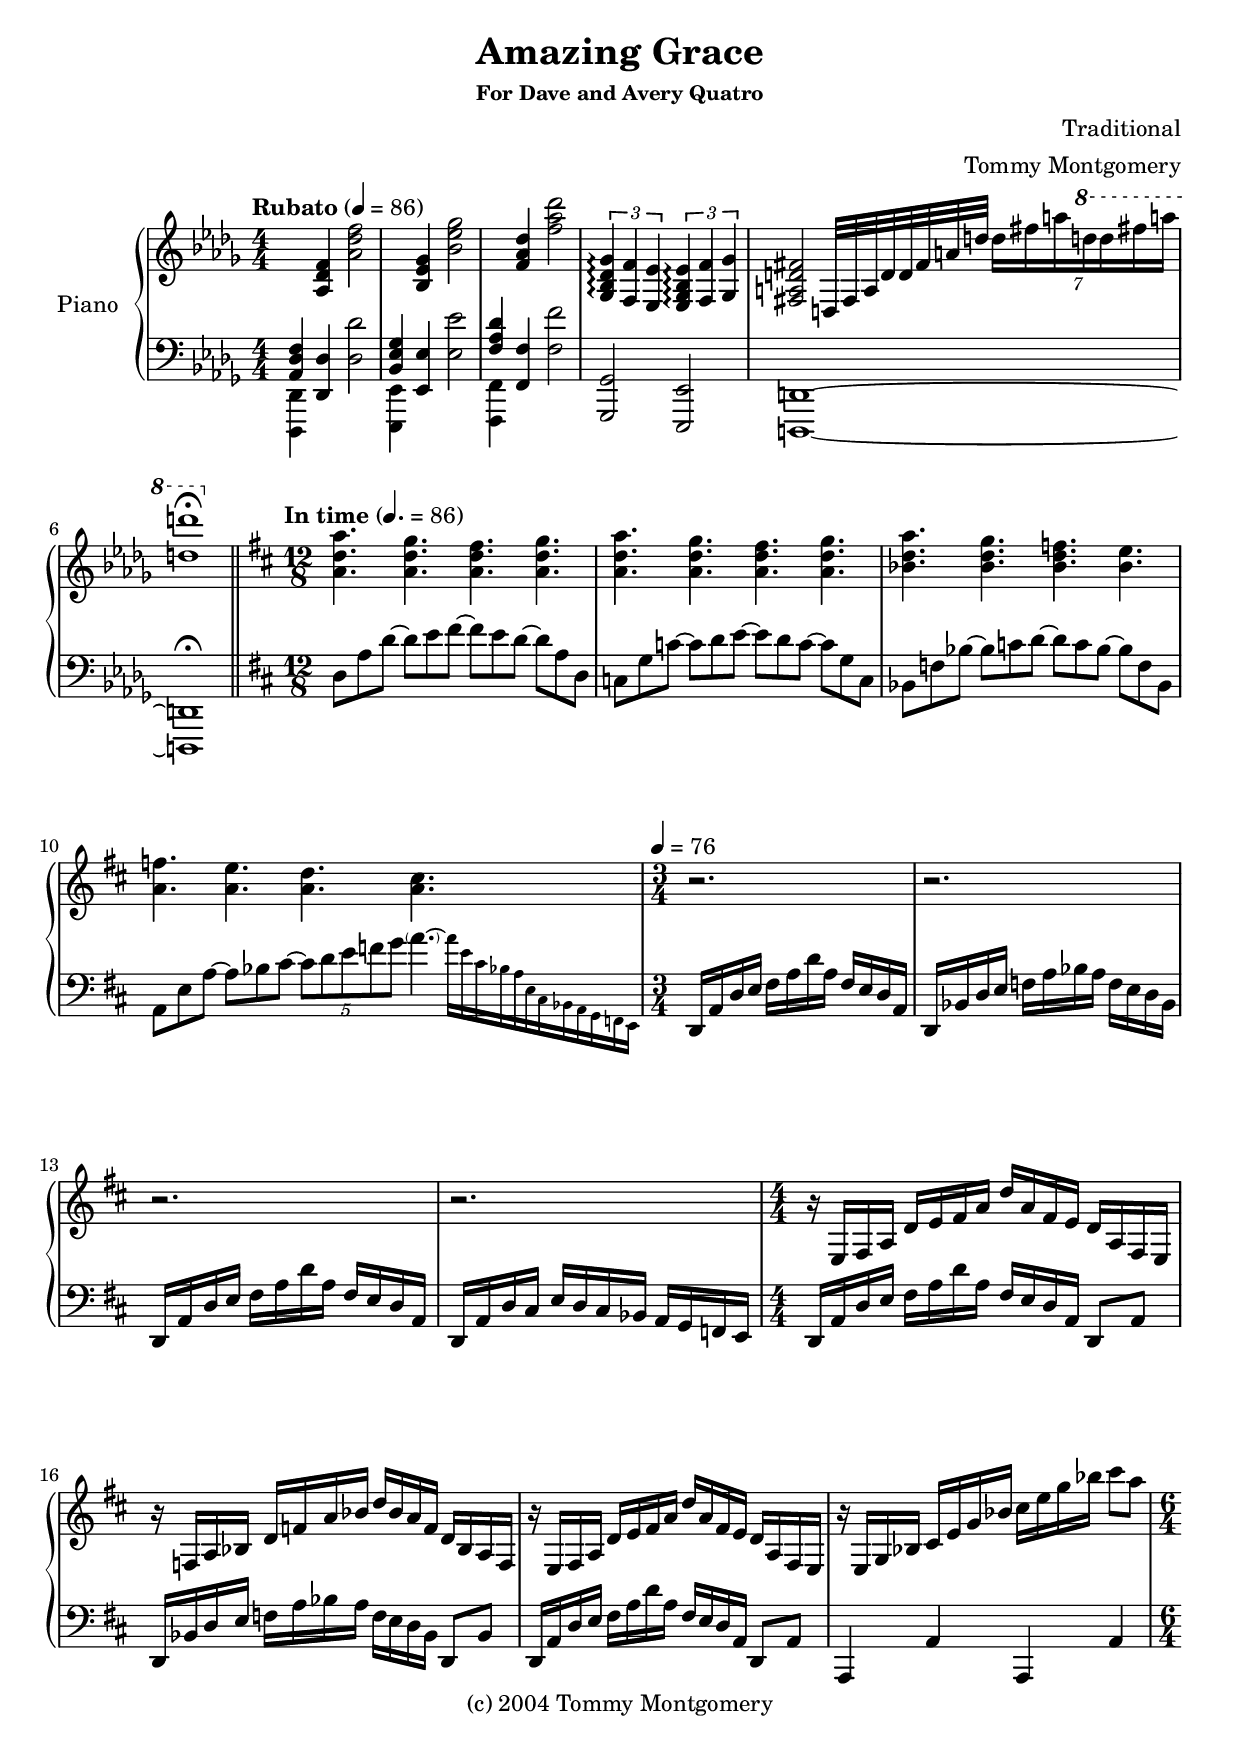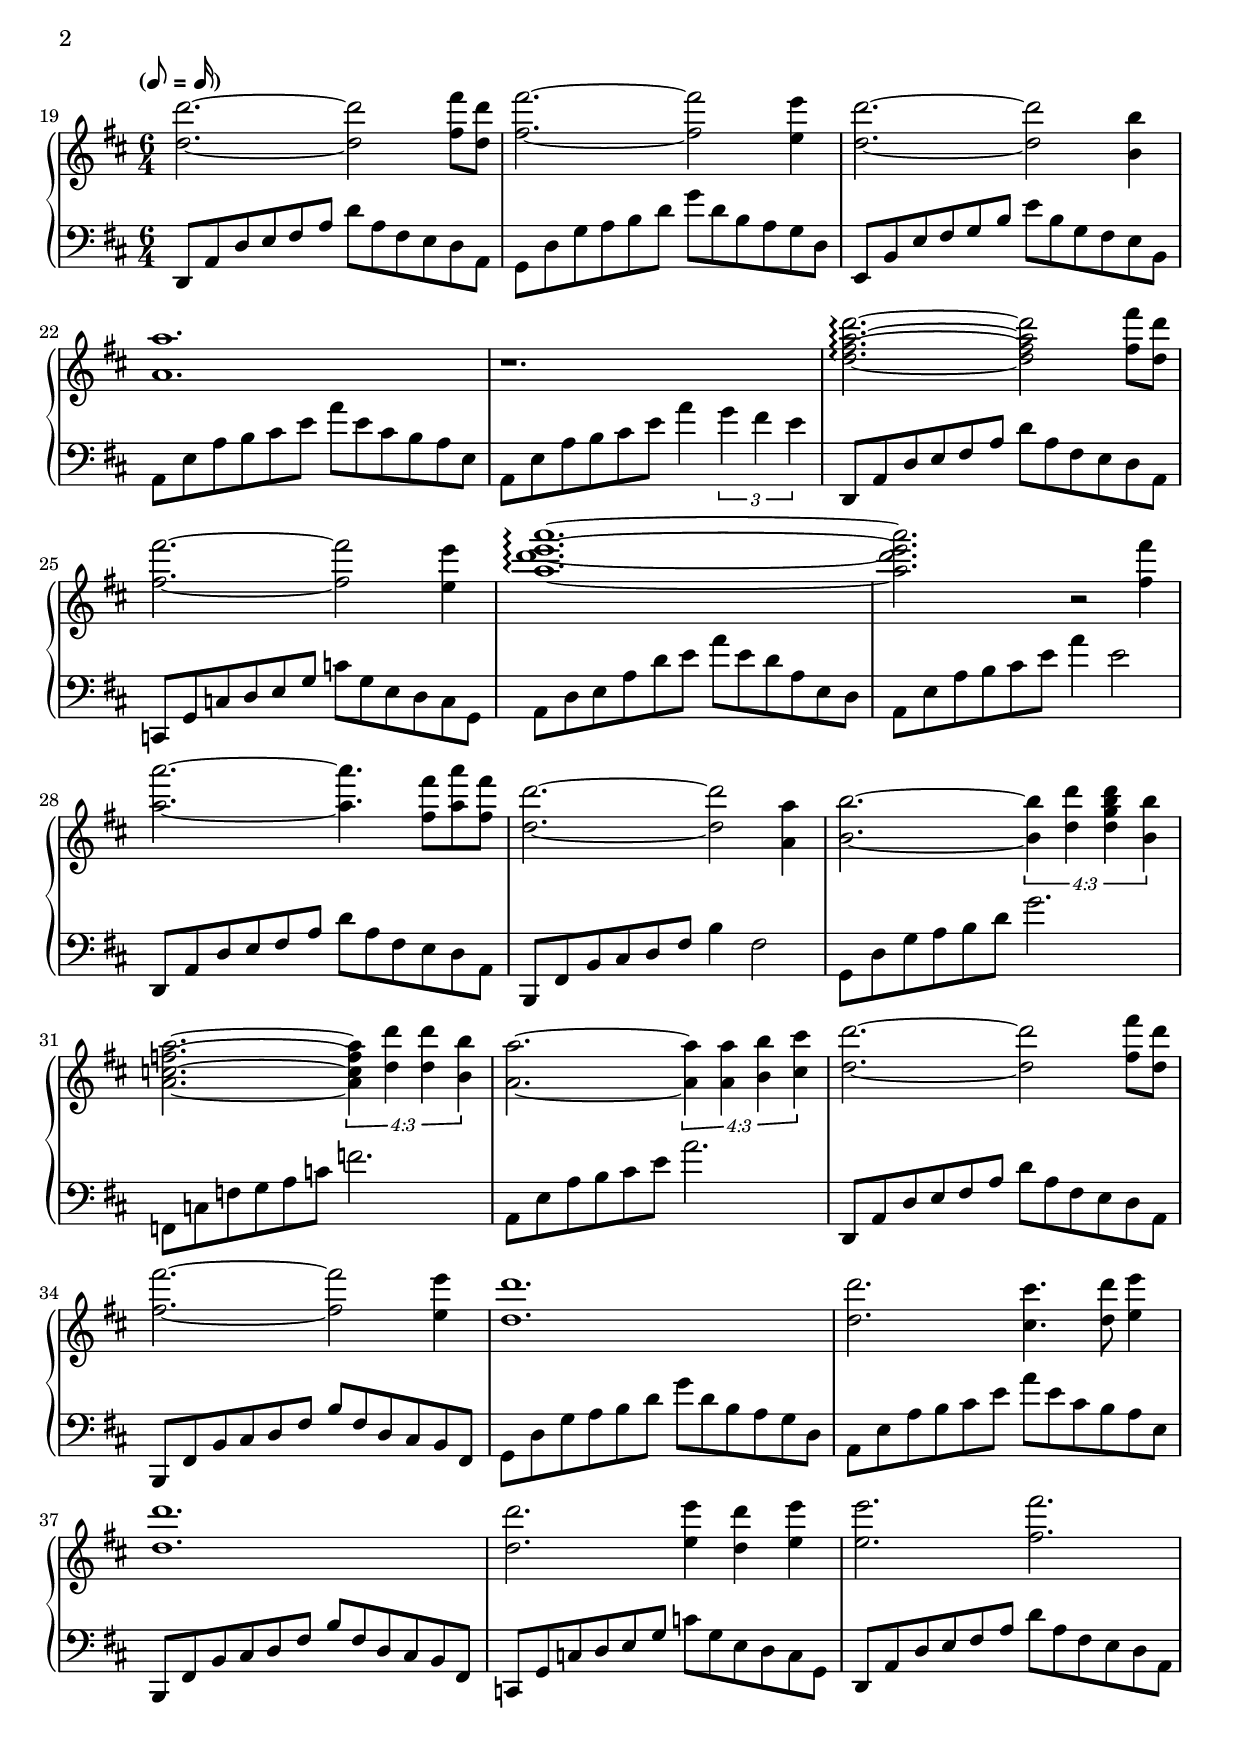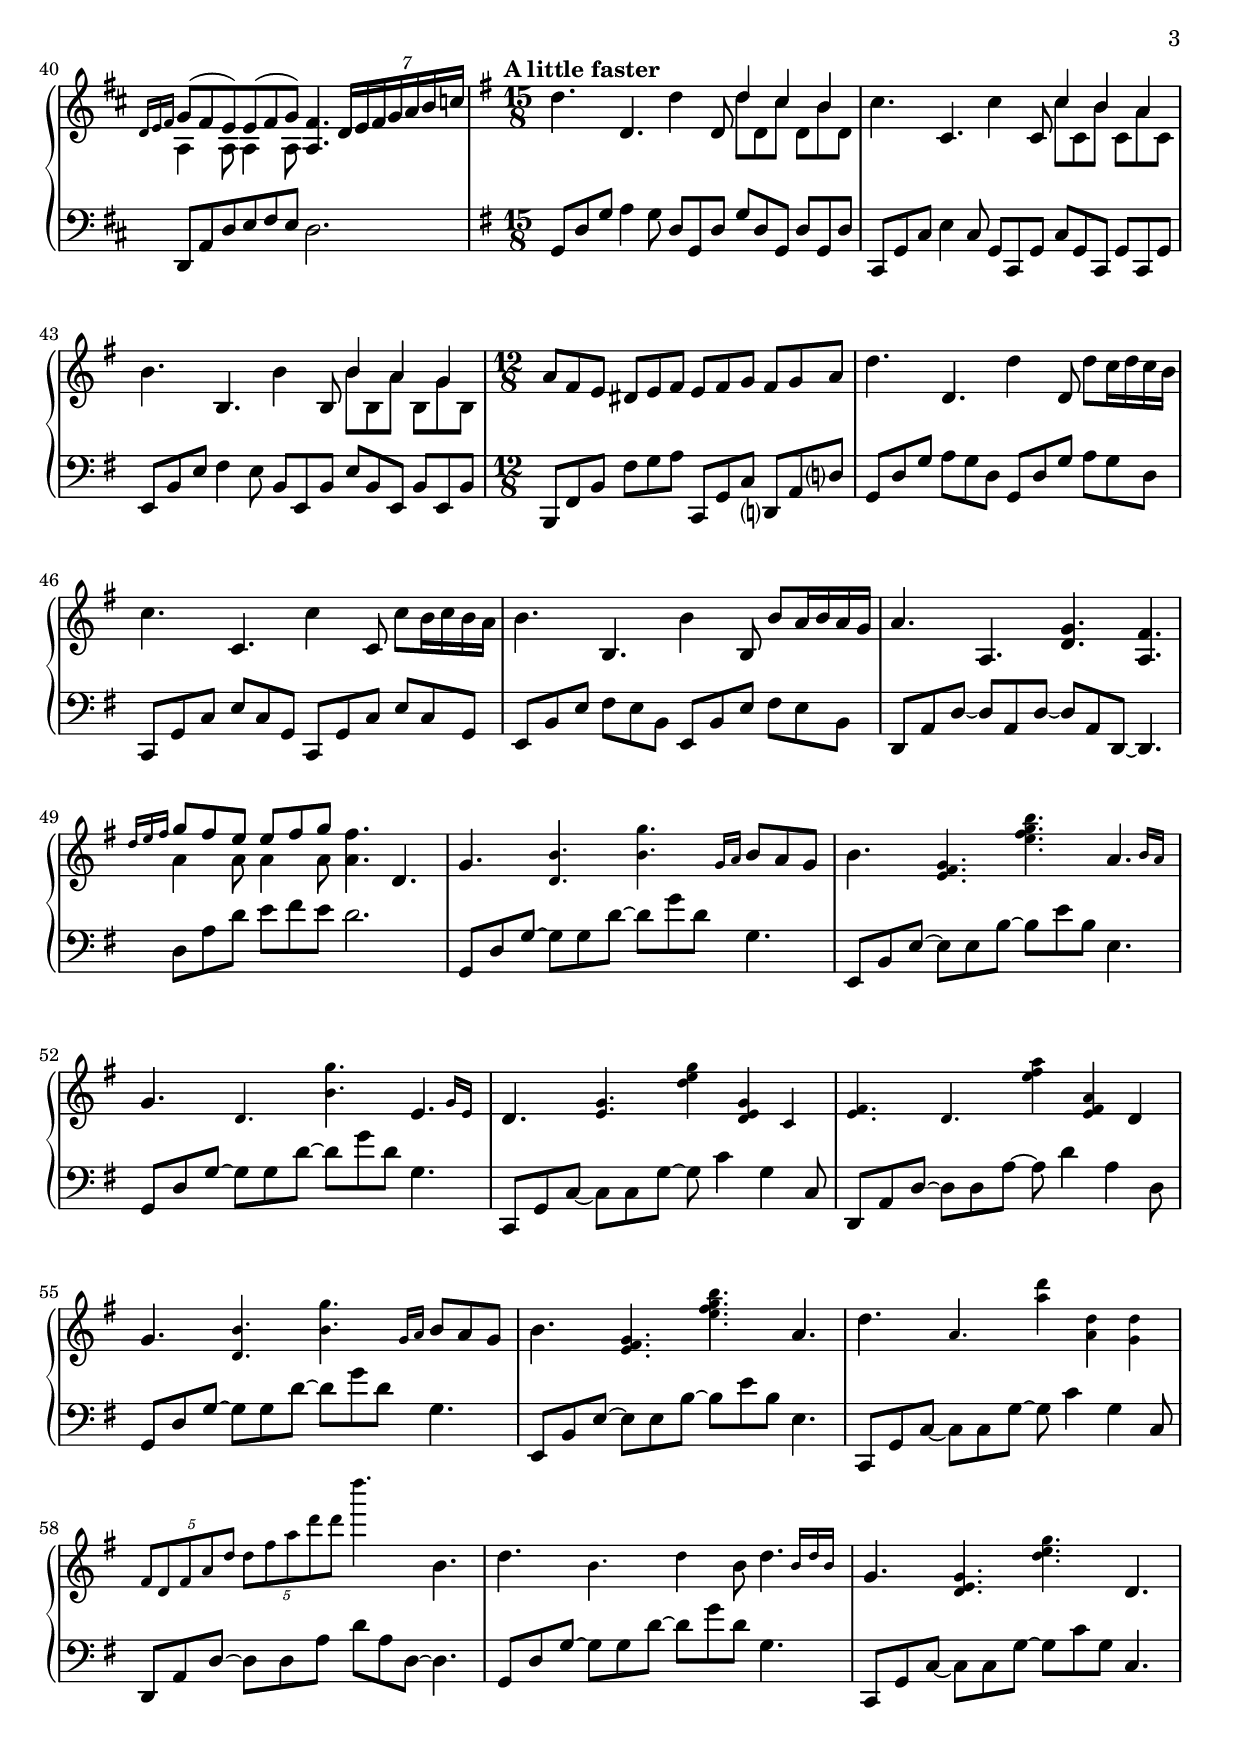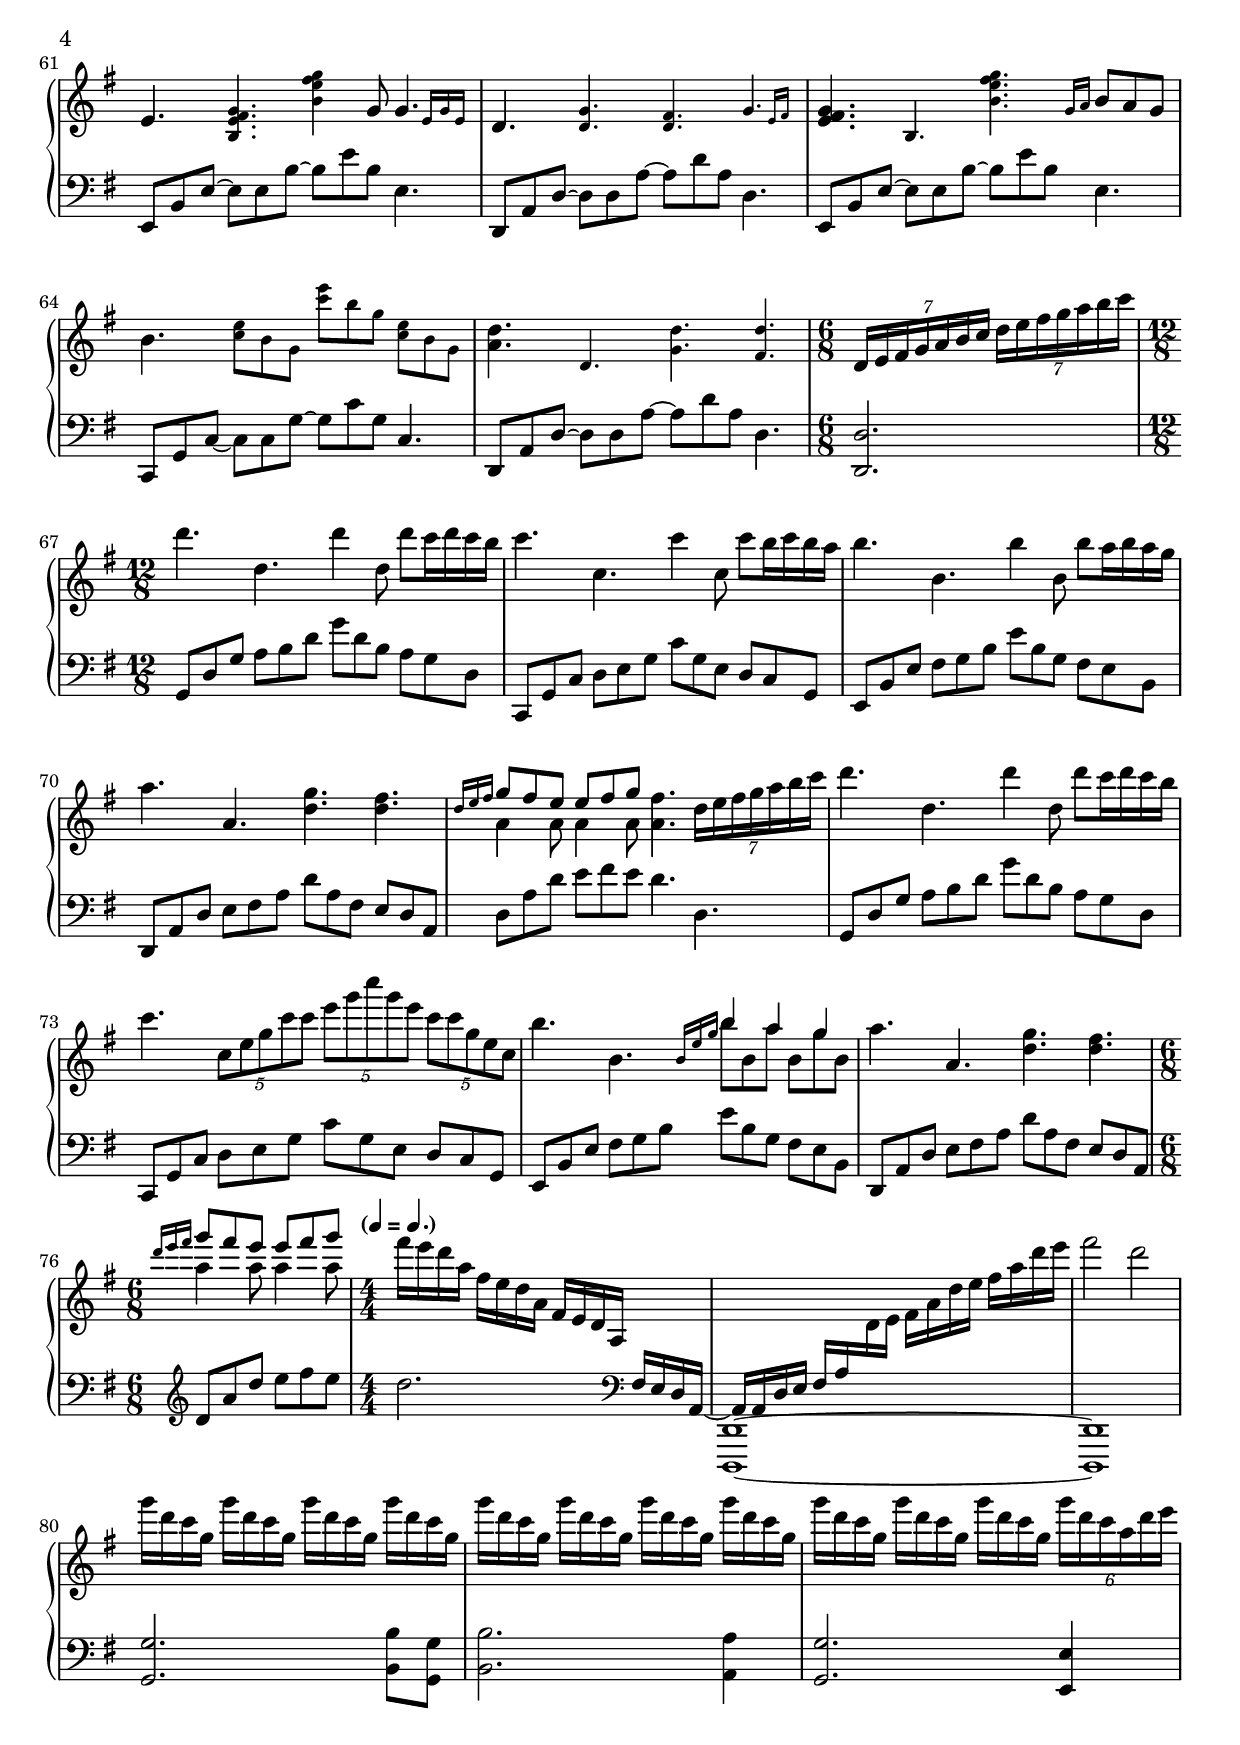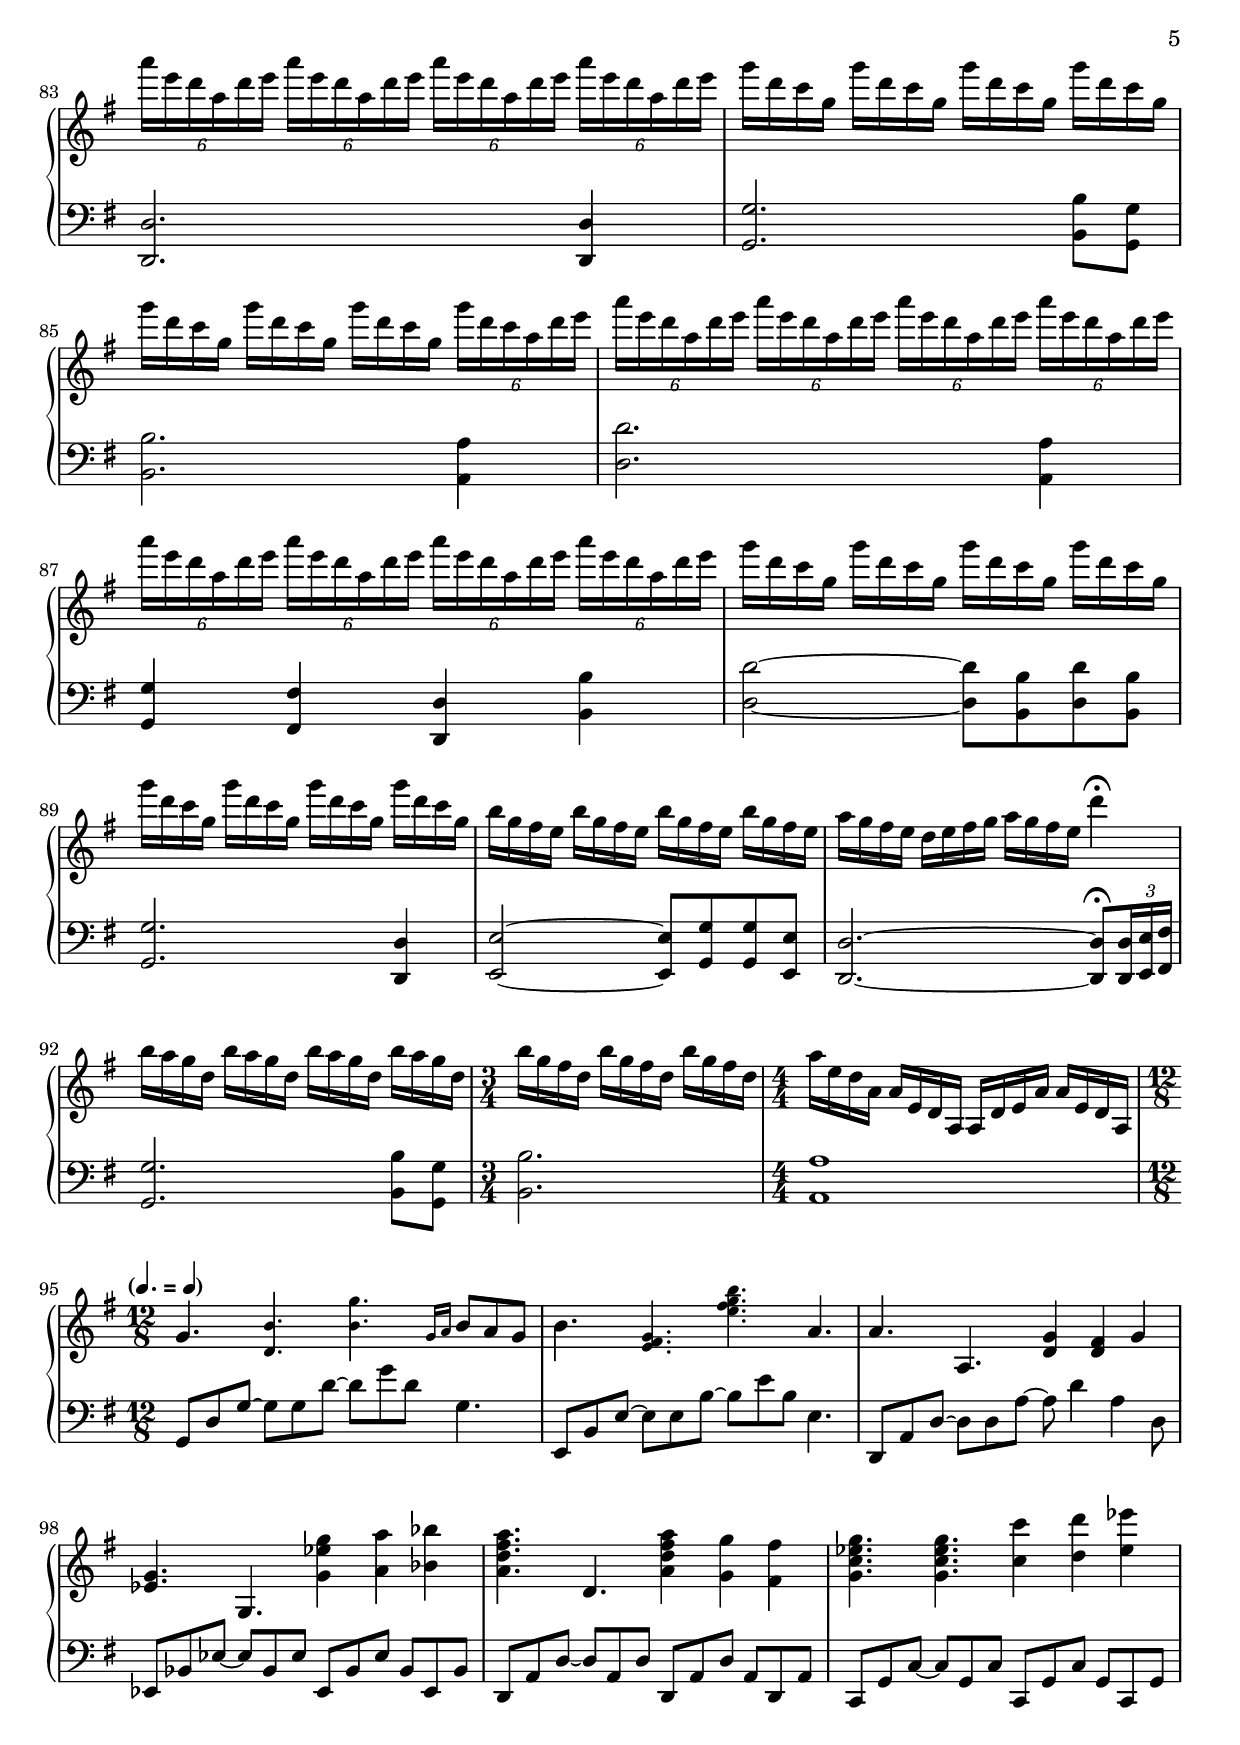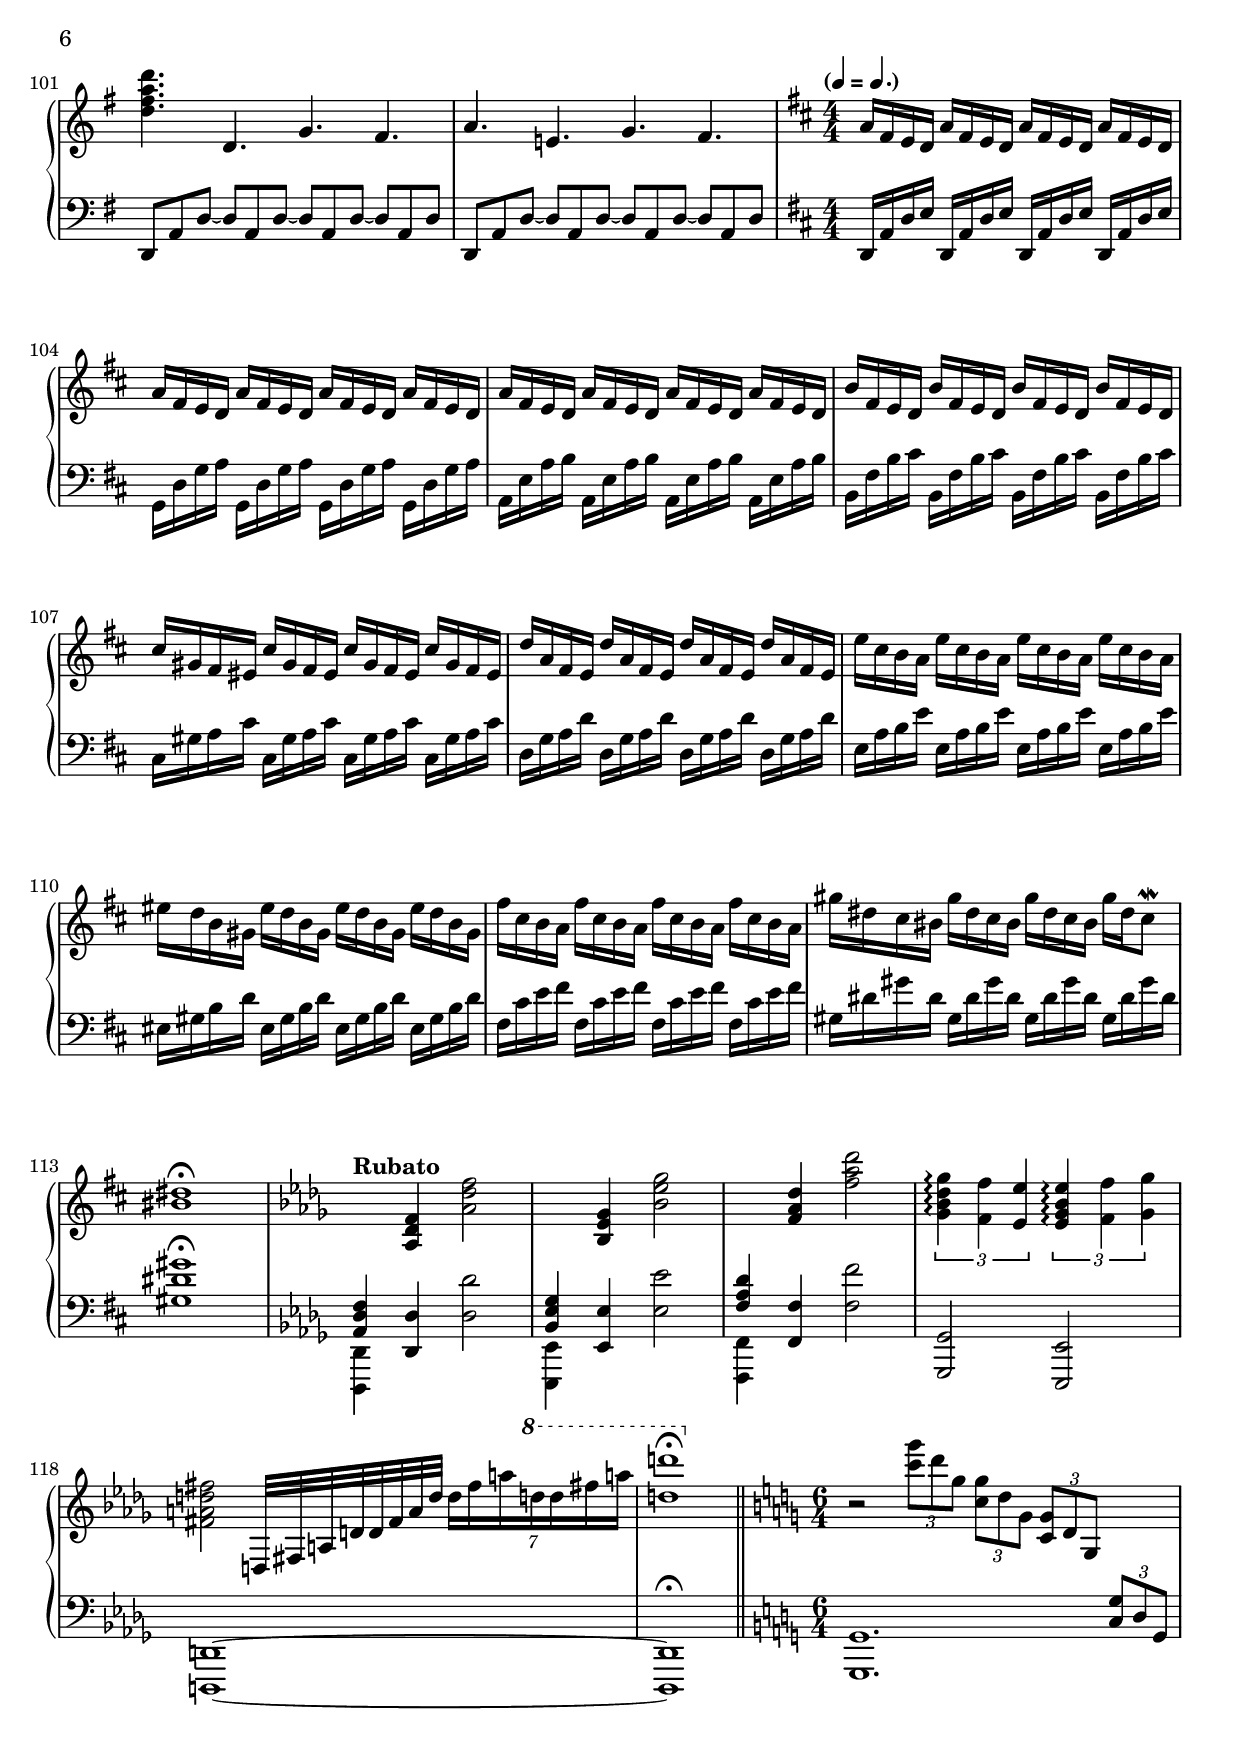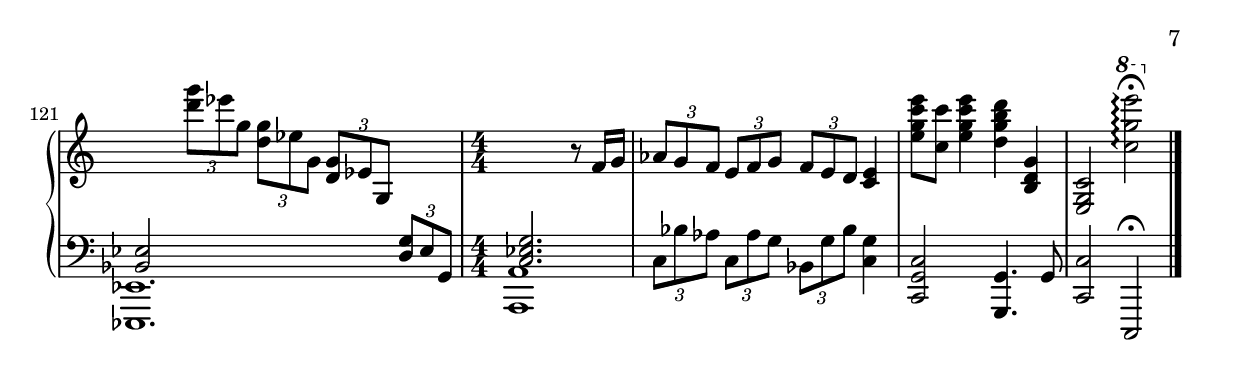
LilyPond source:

\version "2.18.0"
\language "english"

\header {
  title = "Amazing Grace"
  subsubtitle = "For Dave and Avery Quatro"
  composer = "Traditional"
  arranger = "Tommy Montgomery"
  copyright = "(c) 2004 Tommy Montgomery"
}

global = {
  \key df \major
  \time 4/4
  \set Staff.printKeyCancellation = ##f
  \numericTimeSignature
  \override TupletBracket #'bracket-visibility = #'if-no-beam
  \set Score.connectArpeggios = ##t
}

lhArpeggio = \relative c, {
  d8 a' d e fs a d a fs e d a
}
lhArpeggioShort = \relative c, {
  d8 a' d e fs a d4 a2 |
}

lhArpeggioShortest = \relative c, {
  d8 a' d e fs a d2. |
}

lhBrokenFifths = \relative c {
  g8 d' g ~ g g d' ~ d g d g,4. |
}

dMajorScale = { cs d e fs g a b }
gMajorScale = { d e fs g a b c }

introR = \relative c {
  \tempo "Rubato" 4 = 86
  \change Staff = "left" <af df f>4 \change Staff = "right" <af' df f>  <af' df f>2 |
  \change Staff = "left" \override Stem #'direction = #UP <bf,, ef gf>4 \revert Stem #'direction \change Staff = "right" <bf' ef gf> <bf' ef gf>2 |
  \change Staff = "left" \override Stem #'direction = #UP <f, af df>4 \revert Stem #'direction \change Staff = "right" <f' af df> <f' af df>2 |
  \times 2/3 { <gf,, bf df gf>4\arpeggio <f f'> <ef ef'> } \times 2/3 { <ef gf bf ef>\arpeggio <f f'> <gf gf'> } |

  <fs a d fs>2 d32 fs a d d fs a d \times 4/7 { d16 fs a \ottava #'1 d d fs a } |
  <d, d'>1\fermata \bar "||" |

  \time 12/8
  \key d \major
  \tempo "In time" 4. = 86

  \ottava #'0 <a, d a'>4. <a d g> <a d fs> <a d g> |
  <a d a'> <a d g> <a d fs> <a d g> |
  <bf d a'> <bf d g> <bf d f> <bf e> |
  <a f'> <a e'> <a d> <a cs> \noBreak \bar "" \cadenzaOn s2 s4 \cadenzaOff \bar "|" |

  \time 3/4
  \repeat unfold 4 r2.

  \time 4/4
  r16 e, fs a d e fs a d a fs e d a fs e |
  r f a bf d f a bf d bf a f d bf a f |
  r e fs a d e fs a d a fs e d a fs e |
  r e g bf cs e g bf cs e g bf cs8 a |
}

introL = \relative c,, {
  \override Stem #'direction = #DOWN <df df'>4 \revert Stem #'direction <df' df'> <df' df'>2 |
  \override Stem #'direction = #DOWN <ef,, ef'>4 \revert Stem #'direction <ef' ef'> <ef' ef'>2 |
  \override Stem #'direction = #DOWN <f,, f'>4 \revert Stem #'direction <f' f'> <f' f'>2 |
  <gf,, gf'>2 <ef ef'> |

  <d d'>1 ~ |
  <d d'>\fermata |

  \time 12/8
  \key d \major

  d''8 a' d ~ d e fs ~ fs e d ~ d a d, |
  c g' c ~ c d e ~ e d c ~ c g c, |
  bf f' bf ~ bf c d ~ d c bf ~ bf f bf, |
  a e' a ~ a bf cs ~ \times 3/5 { cs d e f g }
  \parenthesize a4. ~ \teeny a16[ e cs bf a e cs bf a g f e] \normalsize \cadenzaOff \bar "|" |

  \time 3/4
  \tempo 4 = 76
  d16 a' d e fs a d a fs e d a |
  d, bf' d e f a bf a f e d bf |
  d, a' d e fs a d a fs e d a |
  d, a' d cs e d cs bf a g f e |

  \time 4/4
  d a' d e fs a d a fs e d a d,8 a' |
  d,16 bf' d e f a bf a f e d bf d,8 bf' |
  d,16 a' d e fs a d a fs e d a d,8 a' |
  a,4 a' a, a' |
}

firstThemeR = \relative c'' {
  \time 6/4
  \set Score.tempoHideNote = ##t
  \tempo \markup {
    \concat {
      (
      \smaller \general-align #Y #DOWN \note #"8" #1
      " = "
      \smaller \general-align #Y #DOWN \note #"16" #1
      )
    }
  } 2. = 50

  <d d'>2. ~ q2 <fs fs'>8 <d d'> |
  <fs fs'>2. ~ q2 <e e'>4 |
  <d d'>2. ~ q2 <b b'>4 |
  <a a'>1. |
  r1. |

  <d fs a d>2.\arpeggio ~ q2 <fs fs'>8 <d d'> |
  <fs fs'>2. ~ q2 <e e'>4 |
  <a d e a>1.\arpeggio ~ |
  q2. r2 <fs fs'>4 |

  <a a'>2. ~ q4. <fs fs'>8 <a a'> <fs fs'> |
  <d d'>2. ~ q2 <a a'>4 |
  \override TupletNumber #'text = #tuplet-number::calc-fraction-text
  <b b'>2. ~ \times 3/4 { q4 <d d'> <d g b d> <b b'> } |
  <a c f a>2. ~ \times 3/4 { q4 <d d'> q <b b'> } |
  <a a'>2. ~ \times 3/4 { q4 q <b b'> <cs cs'> } |
  \revert TupletNumber #'text

  <d d'>2. ~ q2 <fs fs'>8 <d d'> |
  <fs fs'>2. ~ q2 <e e'>4 |
  <d d'>1. |
  <d d'>2. <cs cs'>4. <d d'>8 <e e'>4 |
  <d d'>1. |
  <d d'>2. <e e'>4 <d d'> <e e'> |
  <e e'>2. <fs fs'> |
  \grace { d,16[ e fs] } << { g8( fs e) e( fs g) } \\ { a,4 a8 a4 a8 } >> <a fs'>4. \times 6/7 { d16 e fs g a b c } |
}

firstThemeL = \relative c, {
  \lhArpeggio |
  \transpose d g \lhArpeggio |
  \modalTranspose d e \dMajorScale \lhArpeggio |
  \transpose d a \lhArpeggio |
  a'8 e' a b cs e a4 \times 2/3 { g fs e } |

  \lhArpeggio |
  \transpose d c \lhArpeggio |
  a,,8 d e a d e a e d a e d |
  \transpose d a \lhArpeggioShort |

  \lhArpeggio |
  \modalTranspose d b, \dMajorScale \lhArpeggioShort |
  \transpose d g \lhArpeggioShortest |
  \transpose d f \lhArpeggioShortest |
  \transpose d a \lhArpeggioShortest |

  \lhArpeggio |
  \modalTranspose d b, \dMajorScale \lhArpeggio |
  \transpose d g \lhArpeggio |
  \transpose d a \lhArpeggio |
  \modalTranspose d b, \dMajorScale \lhArpeggio |
  \transpose d c \lhArpeggio |
  \lhArpeggio |
  d,8 a' d e fs e d2. |
}

firstInterludeR = \relative c'' {
  \key g \major
  \time 15/8
  \tempo "A little faster" 4. = 112

  d4. d, d'4 d,8 << { d'4 c b } \\ { d8 d, c' d, b' d, } >> |
  c'4. c, c'4 c,8 << { c'4 b a } \\ { c8 c, b' c, a' c, } >> |
  b'4. b, b'4 b,8 << { b'4 a g } \\ { b8 b, a' b, g' b, } >> |
  \time 12/8 a'8 fs e ds e fs e fs g fs g a |

  d4. d, d'4 d,8 d' c16 d c b |
  c4. c, c'4 c,8 c' b16 c b a |
  b4. b, b'4 b,8 b' a16 b a g |
  a4. a, <d g> <a fs'> |
  \grace { d'16[ e fs] } << { g8 fs e e fs g } \\ { a,4 a8 a4 a8 } >> <a fs'>4. d, |
}

firstInterludeL = \relative c, {
  \key g \major
  g'8 d' g a4 g8 d g, d' g d g, d' g, d' |
  c,8 g' c e4 c8 g c, g' c g c, g' c, g' |
  e8 b' e fs4 e8 b e, b' e b e, b' e, b' |
  b,8 fs' b fs' g a c,, g' c d,? a' d? |

  g,8 d' g a g d g, d' g a g d |
  c, g' c e c g c, g' c e c g |
  e b' e fs e b e, b' e fs e b |
  d, a' d ~ d a d ~ d a d, ~ d4. |
  d'8 a' d e fs e d2. |
}

secondThemeR = \relative c'' {
  g4. \tiny <d b'> <b' g'> \normalsize \grace { g16[ a] } b8 a g |
  b4. \tiny <e, fs g> <e' fs g b> \normalsize \afterGrace a, { b16[ a] } |
  g4. \tiny d <b' g'> \normalsize \afterGrace e, { g16[ e] } |
  d4. \tiny <g e> <d' g e>4 <d, g e> c |
  <e fs>4. d <e' fs a>4 <e, fs a> \normalsize d |

  g4. \tiny <d b'> <b' g'> \normalsize \grace { g16[ a] } b8 a g |
  b4. \tiny <e, fs g> <e' fs g b> \normalsize a, |
  d4. \tiny a <a' d>4 <a, d> <g d'> |
  \times 3/5 { fs8 d fs a d } \times 3/5 { d fs a d d } d'4. \normalsize b,, |

  d \tiny b d4 \normalsize b8 \afterGrace d4. { b16[ d b] } |
  g4. \tiny <d e g> <d' e g> \normalsize d, |
  e \tiny <b e fs g> <b' e fs g>4 \normalsize g8 \afterGrace g4. { e16[ g e] } |
  d4. \tiny <d g> <d fs> \afterGrace g { e16[ fs] } |
  \normalsize <e fs g>4. \tiny b <b' e fs g> \normalsize \grace { g16[ a] } b8 a g |
  b4. \tiny <c e>8 b g <c' e> b g <c, e> b g |
  \normalsize <a d>4. \tiny d, <g d'> <fs d'> |

  \time 6/8
  \normalsize \times 6/7 { d16 e fs g a b c } \times 6/7 { d e fs g a b c } |
}

secondThemeL = \relative c {
  \lhBrokenFifths |
  \transpose g e \lhBrokenFifths |
  \lhBrokenFifths |
  c,8 g' c ~ c c g' ~ g c4 g c,8 |
  d,8 a' d ~ d d a' ~ a d4 a d,8 |

  \lhBrokenFifths |
  \transpose g e \lhBrokenFifths |
  c,8 g' c ~ c c g' ~ g c4 g c,8 |
  d,8 a' d ~ d d a' d a d,8 ~ d4. |

  \lhBrokenFifths |
  \transpose g c \lhBrokenFifths |
  \transpose g e \lhBrokenFifths |
  \transpose g d \lhBrokenFifths |
  \transpose g e \lhBrokenFifths |
  \transpose g c \lhBrokenFifths |
  \transpose g d \lhBrokenFifths |
  <d, d'>2. |
}

secondInterludeR = \relative c''' {
  \time 12/8

  d4. d, d'4 d,8 d' c16 d c b |
  c4. c, c'4 c,8 c' b16 c b a |
  b4. b, b'4 b,8 b' a16 b a g |
  a4. a, <d g> <d fs> |
  \grace { d16[ e fs] } << { g8 fs e e fs g } \\ { a,4 a8 a4 a8 } >> <a fs'>4. \times 6/7 { d16 e fs g a b c } |

  d4. d, d'4 d,8 d' c16 d c b |
  c4. \times 3/5 { c,8 e g c c } \times 3/5 { e g c g e } \times 3/5 { c c g e c } |
  b'4. b, \grace { b16[ e g] } << { b4 a g } \\ { b8 b, a' b, g' b, } >> |
  a'4. a, <d g> <d fs> |
  \time 6/8
  \grace { d'16[ e fs] } << { g8 fs e e fs g } \\ { a,4 a8 a4 a8 } >> |

  \time 4/4
  \tempo \markup {
    \concat {
      (
      \smaller \general-align #Y #DOWN \note #"4" #1
      " = "
      \smaller \general-align #Y #DOWN \note #"4." #1
      )
    }
  } 4 = 112
  fs'16 e d a fs e d a fs e d a \change Staff = "left" fs e d a ~ |
  a a d e fs a \change Staff = "right" d e fs a d e fs a d e |
  fs2 d |
}

secondInterludeL = \relative c {
  \repeat unfold 2 {
    \transpose d g \lhArpeggio |
    \transpose d c \lhArpeggio |
    \modalTranspose d e { d e fs g a b c } \lhArpeggio |
    \lhArpeggio |
  }
  \alternative {
    { d8 a' d e fs e d4. d, }
    { \clef treble d'8 a' d e fs e }
  }

  d2. \clef bass s4 |
  <d,,,, d'>1 ~ |
  q1 |
}

thirdThemeR = \relative c'''' {
  \repeat unfold 11 { g16 d c g }
  \times 4/6 { g' d c a d e }
  \repeat unfold 4 \times 4/6 { a e d a d e }

  \repeat unfold 7 { g16 d c g }
  \times 4/6 { g' d c a d e }
  \repeat unfold 8 \times 4/6 { a e d a d e }

  \repeat unfold 8 { g16 d c g }
  \repeat unfold 4 { b g fs e }
  a g fs e d e fs g a g fs e d'4\fermata |

  \repeat unfold 4 { b16 a g d }
  \time 3/4
  \repeat unfold 3 { b' g fs d }
  \time 4/4
  a' e d a a e d a a d e a a e d a |
}

thirdThemeL = \relative c {
  <g g'>2. <b b'>8 <g g'> |
  <b b'>2. <a a'>4 |
  <g g'>2. <e e'>4 |
  <d d'>2. q4 |

  <g g'>2. <b b'>8 <g g'> |
  <b b'>2. <a a'>4 |
  <d d'>2. <a a'>4 |
  <g g'> <fs fs'> <d d'> <b' b'> |

  <d d'>2 ~ q8 <b b'> <d d'> <b b'> |
  <g g'>2. <d d'>4 |
  <e e'>2 ~ q8 <g g'> q <e e'> |
  <d d'>2. ~ q8\fermata \times 2/3 { <d d'>16 <e e'> <fs fs'> } |

  <g g'>2. <b b'>8 <g g'> |
  <b b'>2. |
  <a a'>1 |
}

thirdInterludeR = \relative c'' {
  \time 12/8
  \tempo \markup {
    \concat {
      (
      \smaller \general-align #Y #DOWN \note #"4." #1
      " = "
      \smaller \general-align #Y #DOWN \note #"4" #1
      )
    }
  } 4. = 112
  g4. \tiny <d b'> <b' g'> \normalsize \grace { g16[ a] } b8 a g |
  b4. \tiny <e, fs g> <e' fs g b> \normalsize a, |
  a a, <d g>4 <d fs> g |

  <ef g>4. g, <g' ef' g>4 <a a'> <bf bf'> |
  <a d fs a>4. d, <a' d fs a>4 <g g'> <fs fs'> |
  <g c ef g>4. q <c c'>4 <d d'> <ef ef'> |
  <d fs a d>4. d, g fs |
  a e! g fs |

  \key d \major
  \time 4/4
  \tempo \markup {
    \concat {
      (
      \smaller \general-align #Y #DOWN \note #"4" #1
      " = "
      \smaller \general-align #Y #DOWN \note #"4." #1
      )
    }
  } 4 = 112
  \repeat unfold 12 { a16 fs e d }
  \repeat unfold 4 { b' fs e d }
  \repeat unfold 4 { cs' gs fs es }
  \repeat unfold 4 { d' a fs e }
  \repeat unfold 4 { e' cs b a }
  \repeat unfold 4 { es' d b gs }
  \repeat unfold 4 { fs' cs b a }
  \repeat unfold 3 { gs' ds cs bs }
  gs' ds cs8\mordent |
  <bs ds>1\fermata |
}

thirdInterludeL = \relative c, {
  \lhBrokenFifths |
  \transpose g e \lhBrokenFifths |
  d8 a' d ~ d d a' ~ a d4 a d,8 |

  ef,8 bf' ef ~ ef bf ef ef, bf' ef bf ef, bf' |
  d,8 a' d ~ d a d d, a' d a d, a' |
  c,8 g' c ~ c g c c, g' c g c, g' |
  d a' d ~ d a d ~ d a d ~ d a d |
  d, a' d ~ d a d ~ d a d ~ d a d |

  \key d \major
  \repeat unfold 4 { d,16 a' d e }
  \repeat unfold 4 { g, d' g a }
  \repeat unfold 4 { a, e' a b }
  \repeat unfold 4 { b, fs' b cs }
  \repeat unfold 4 { cs, gs' a cs }
  \repeat unfold 4 { d, g a d }
  \repeat unfold 4 { e, a b e }
  \repeat unfold 4 { es, gs b d }
  \repeat unfold 4 { fs, cs' e fs }
  \repeat unfold 4 { gs, ds' gs ds }
  <gs, ds' gs>1\fermata |
}

outroR = \relative c {
  \tempo "Rubato" 4 = 86
  \key df \major
  \change Staff = "left" <af df f>4 \change Staff = "right" <af' df f>  <af' df f>2 |
  \change Staff = "left" \override Stem #'direction = #UP <bf,, ef gf>4 \revert Stem #'direction \change Staff = "right" <bf' ef gf> <bf' ef gf>2 |
  \change Staff = "left" \override Stem #'direction = #UP <f, af df>4 \revert Stem #'direction \change Staff = "right" <f' af df> <f' af df>2 |
  \times 2/3 { <gf, bf df gf>4\arpeggio <f f'> <ef ef'> } \times 2/3 { <ef gf bf ef>\arpeggio <f f'> <gf gf'> } |

  <fs a d fs>2 d,32 fs a d d fs a d \times 4/7 { d16 fs a \ottava #'1 d d fs a } |
  <d, d'>1\fermata \bar "||" |

  \key c \major
  \time 6/4
  \ottava #'0
  r2 \times 2/3 { <c g'>8 d g, } \times 2/3 { <c, g'>[ d g,] } \times 2/3 { <c, g'>[ d g,] } \change Staff = "left" \times 2/3 { <c, g'>[ d g,] } |
  <bf ef>2 \change Staff = "right" \times 2/3 { <d''' g>8[ ef g,] } \times 2/3 { <d g>[ ef g,] } \times 2/3 { <d g>[ ef g,] } \change Staff = "left" \times 2/3 { <d g>[ ef g,] } |
  \time 4/4
  \override Stem #'direction = #UP <c ef g>2.  \revert Stem #'direction \change Staff = "right" r8 f'16 g |

  \times 2/3 { af8 g f } \times 2/3 { e f g } \times 2/3 { f e d } <c e>4 |
  <e' g c e>8 <c c'> <e g c e>4 <d g b d> <b, d g> |
  <e, g c>2 \ottava #'1 <c''' g' e'>2\arpeggio\fermata \bar "|." |
}

outroL = \relative c,, {
  \key df \major
  \override Stem #'direction = #DOWN <df df'>4 \revert Stem #'direction <df' df'> <df' df'>2 |
  \override Stem #'direction = #DOWN <ef,, ef'>4 \revert Stem #'direction <ef' ef'> <ef' ef'>2 |
  \override Stem #'direction = #DOWN <f,, f'>4 \revert Stem #'direction <f' f'> <f' f'>2 |
  <gf,, gf'>2 <ef ef'> |

  <d d'>1 ~ |
  <d d'>\fermata |

  \key c \major
  <g g'>1. |
  <ef ef'>1. |
  <a a'>1 |
  \times 2/3 { c'8 bf' af } \times 2/3 { c, af' g } \times 2/3 { bf, g' bf } <c, g'>4 |
  <c, g' c>2 <g g'>4. g'8 |
  <c, c'>2 c,\fermata |

}

\score {
  \new PianoStaff \with {
    instrumentName = "Piano"
  } <<
    \new Staff = "right" \with {
      midiInstrument = "acoustic grand"
    } {
      \clef treble
      \global

      \introR
      \firstThemeR
      \firstInterludeR
      \secondThemeR
      \secondInterludeR
      \thirdThemeR
      \thirdInterludeR
      \outroR
    }
    \new Staff = "left" \with {
      midiInstrument = "acoustic grand"
    } {
      \clef bass
      \global

      \introL
      \firstThemeL
      \firstInterludeL
      \secondThemeL
      \secondInterludeL
      \thirdThemeL
      \thirdInterludeL
      \outroL
    }
  >>
  \layout { }
  \midi {}
}
